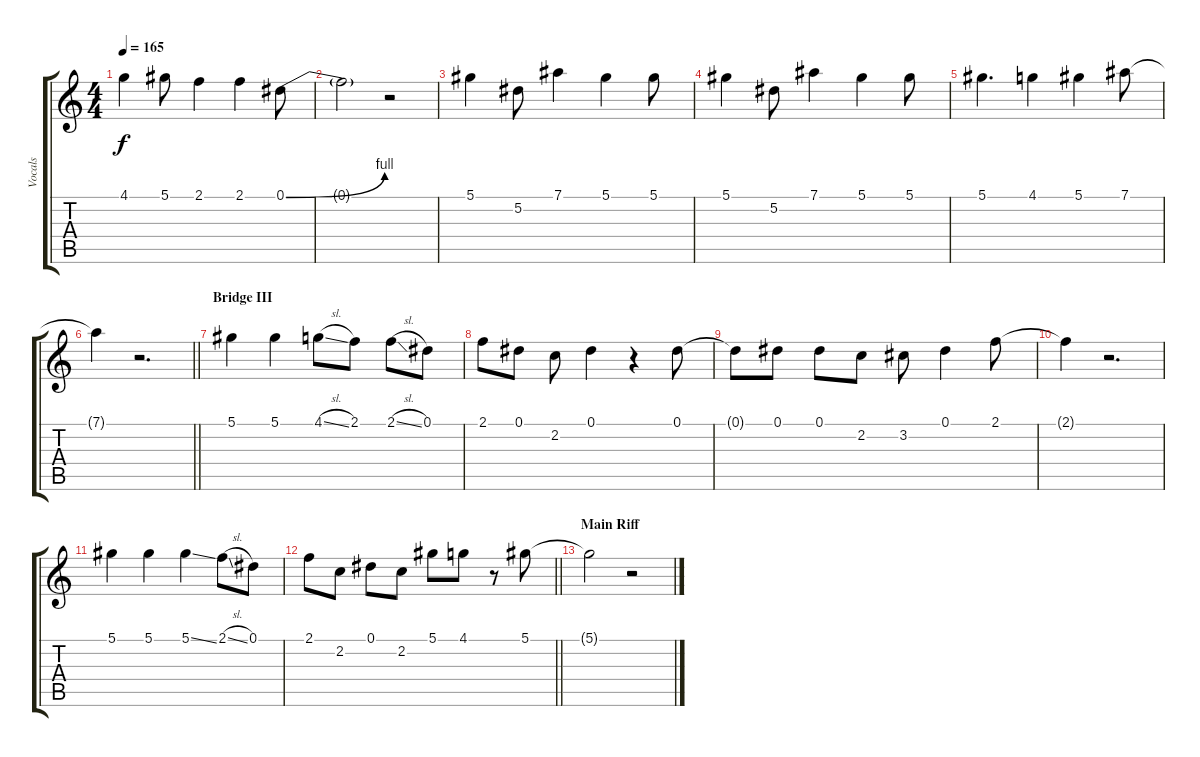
\track ("Vocals" "Vocals") {instrument electricguitarclean}
\staff {score tabs}
\tuning (Eb4 Bb3 Gb3 Db3 Ab2 Eb2) {hide}
\ts (4 4)
\tempo 165
\clef g2
\ks c
4.1.4{dy f} 5.1.8 2.1.4 2.1.4 0.1{be (bend 0 0 60 4)}.8 |
0.1{t}.2 r.2 |
5.1.4 5.2.8 7.1.4 5.1.4 5.1.8 |
5.1.4 5.2.8 7.1.4 5.1.4 5.1.8 |
5.1.4{d} 4.1.4 5.1.4 7.1.8 |
\barLineRight lightlight
7.1{t}.4 r.2{d} |
\section ("" "Bridge III")
5.1.4 5.1.4 4.1{sl}.8 2.1.8 2.1{sl}.8 0.1.8 |
2.1.8 0.1.8 2.2.8 0.1.4 r.4 0.1.8 |
0.1{t}.8 0.1.8 0.1.8 2.2.8 3.2.8 0.1.4 2.1.8 |
2.1{t}.4 r.2{d} |
5.1.4 5.1.4 5.1{ss}.4 2.1{sl}.8 0.1.8 |
\barLineRight lightlight
2.1.8 2.2.8 0.1.8 2.2.8 5.1.8 4.1.8 r.8 5.1.8 |
\section ("" "Main Riff")
5.1{t}.2 r.2
